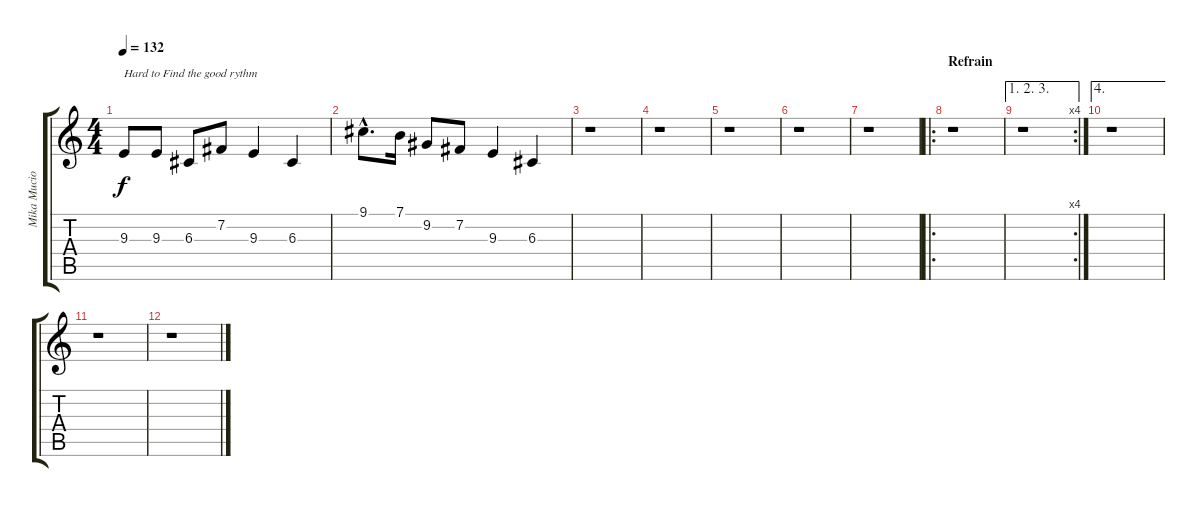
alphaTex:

\track ("Mika Muciol - Kid's voice" "Mika Mucio") {instrument oboe}
\staff {score tabs}
\tuning (E4 B3 G3 D3 A2 E2) {hide}
\ts (4 4)
\tempo 132
\clef g2
\ks c
9.3.8{txt "Hard to Find the good rythm" dy f} 9.3.8 6.3.8 7.2.8 9.3.4 6.3.4 |
9.1{hac}.8{d} 7.1.16 9.2.8 7.2.8 9.3.4 6.3.4 |
r.1 |
r.1 |
r.1 |
r.1 |
r.1 |
\ro
\section ("" "Refrain")
r.1 |
\ae (1 2 3)
\rc 4
r.1 |
\ae 4
r.1 |
r.1 |
r.1
